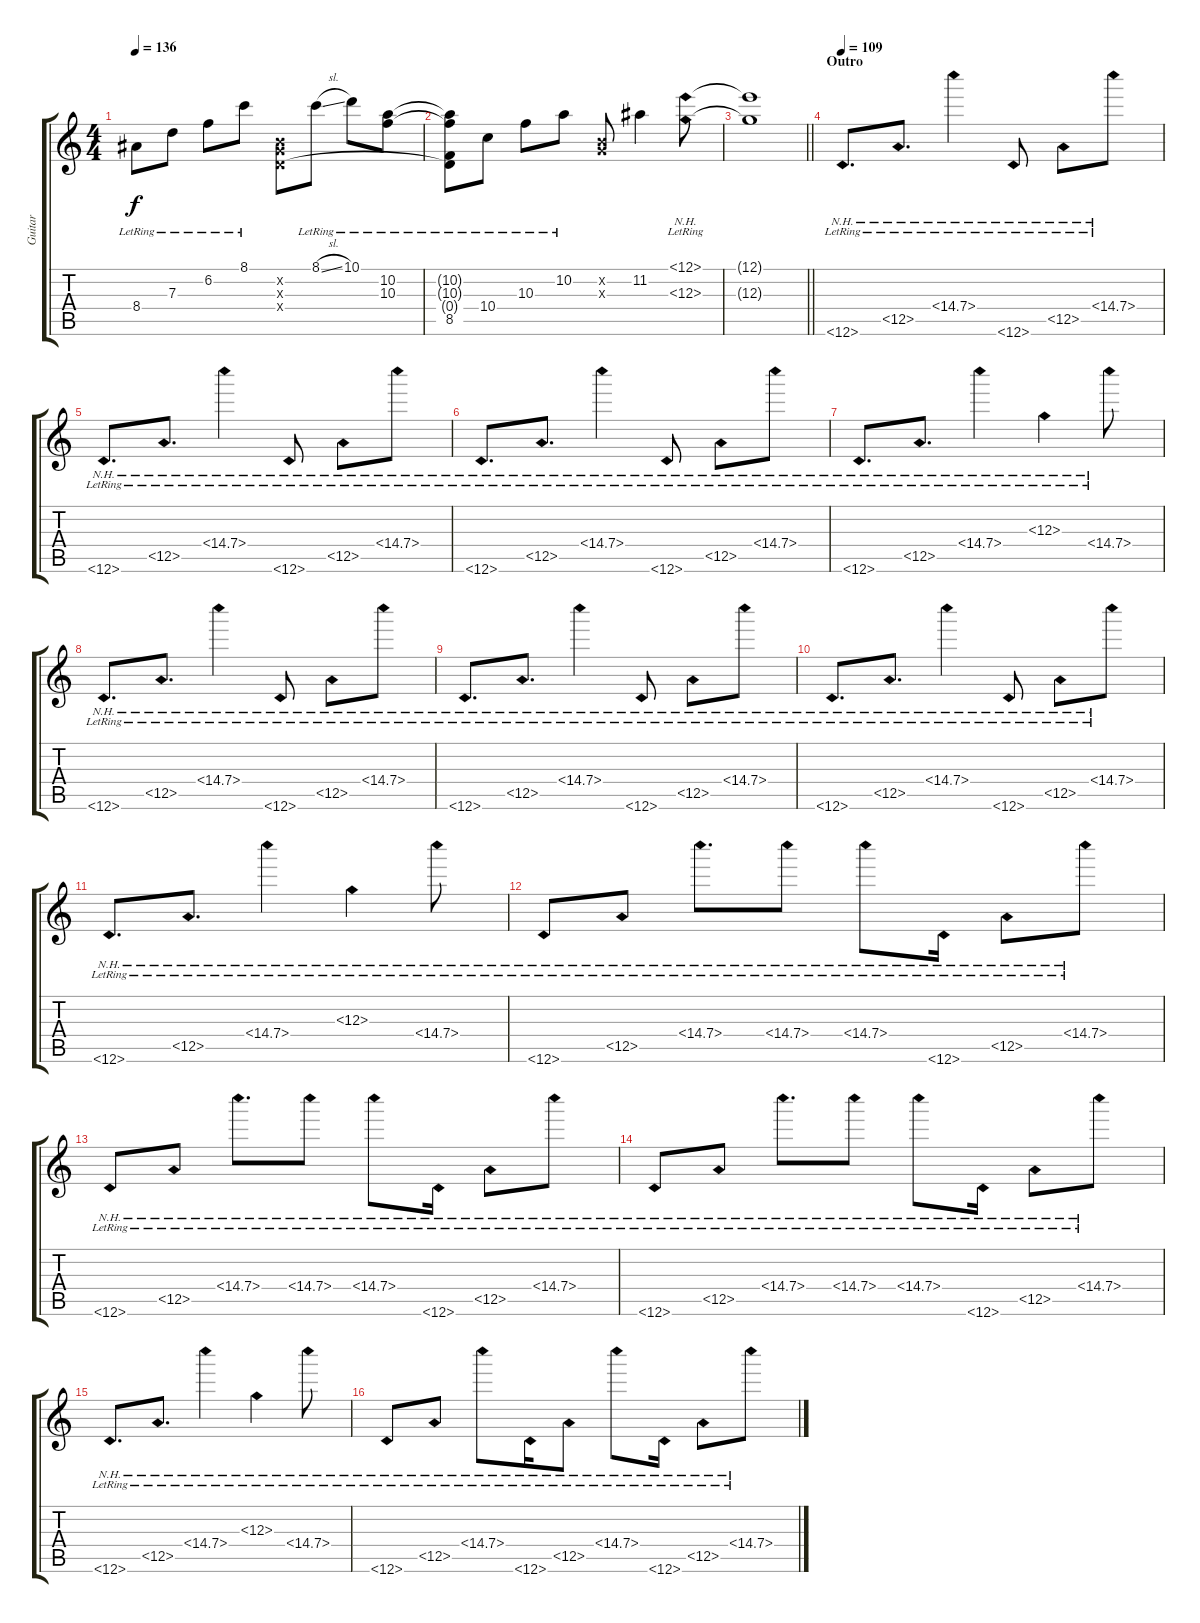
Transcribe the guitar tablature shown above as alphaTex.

\track ("Guitar" "Guitar") {instrument acousticguitarsteel}
\staff {score tabs}
\tuning (E4 B3 G3 D3 A2 D2) {hide}
\ts (4 4)
\tempo 136
\clef g2
\ks c
8.4{lr}.8{dy f} 7.3{lr}.8 6.2{lr}.8 8.1{lr}.8 (0.2{x} 0.3{x} 0.4{x}).8 8.1{sl lr}.8 10.1{lr}.8 (10.2{lr} 10.3{lr}).8 |
(10.2{t} 10.3{t} 0.4{t} 8.5{lr}).8 10.4{lr}.8 10.3{lr}.8 10.2{lr}.8 (0.2{x} 0.3{x}).8 11.2.4 (12.1{nh lr} 12.3{nh lr}).8 |
\barLineRight lightlight
(12.1{t} 12.3{t}).1 |
\section ("" "Outro")
\tempo 109
12.6{nh lr}.8{d} 12.5{nh lr}.8{d} 15.4{nh lr}.4 12.6{nh lr}.8 12.5{nh lr}.8 15.4{nh lr}.8 |
12.6{nh lr}.8{d} 12.5{nh lr}.8{d} 14.4{nh lr}.4 12.6{nh lr}.8 12.5{nh lr}.8 14.4{nh lr}.8 |
12.6{nh lr}.8{d} 12.5{nh lr}.8{d} 15.4{nh lr}.4 12.6{nh lr}.8 12.5{nh lr}.8 15.4{nh lr}.8 |
12.6{nh lr}.8{d} 12.5{nh lr}.8{d} 14.4{nh lr}.4 12.3{nh lr}.4 14.4{nh lr}.8 |
12.6{nh lr}.8{d} 12.5{nh lr}.8{d} 15.4{nh lr}.4 12.6{nh lr}.8 12.5{nh lr}.8 15.4{nh lr}.8 |
12.6{nh lr}.8{d} 12.5{nh lr}.8{d} 14.4{nh lr}.4 12.6{nh lr}.8 12.5{nh lr}.8 14.4{nh lr}.8 |
12.6{nh lr}.8{d} 12.5{nh lr}.8{d} 15.4{nh lr}.4 12.6{nh lr}.8 12.5{nh lr}.8 15.4{nh lr}.8 |
12.6{nh lr}.8{d} 12.5{nh lr}.8{d} 14.4{nh lr}.4 12.3{nh lr}.4 14.4{nh lr}.8 |
12.6{nh lr}.8 12.5{nh lr}.8 15.4{nh lr}.8{d} 15.4{nh lr}.8 15.4{nh lr}.8 12.6{nh lr}.16 12.5{nh lr}.8 15.4{nh lr}.8 |
12.6{nh lr}.8 12.5{nh lr}.8 14.4{nh lr}.8{d} 14.4{nh lr}.8 14.4{nh lr}.8 12.6{nh lr}.16 12.5{nh lr}.8 14.4{nh lr}.8 |
12.6{nh lr}.8 12.5{nh lr}.8 15.4{nh lr}.8{d} 15.4{nh lr}.8 15.4{nh lr}.8 12.6{nh lr}.16 12.5{nh lr}.8 15.4{nh lr}.8 |
12.6{nh lr}.8{d} 12.5{nh lr}.8{d} 14.4{nh lr}.4 12.3{nh lr}.4 14.4{nh lr}.8 |
12.6{nh lr}.8 12.5{nh lr}.8 15.4{nh lr}.8 12.6{nh lr}.16 12.5{nh lr}.8 15.4{nh lr}.8 12.6{nh lr}.16 12.5{nh lr}.8 15.4{nh lr}.8
